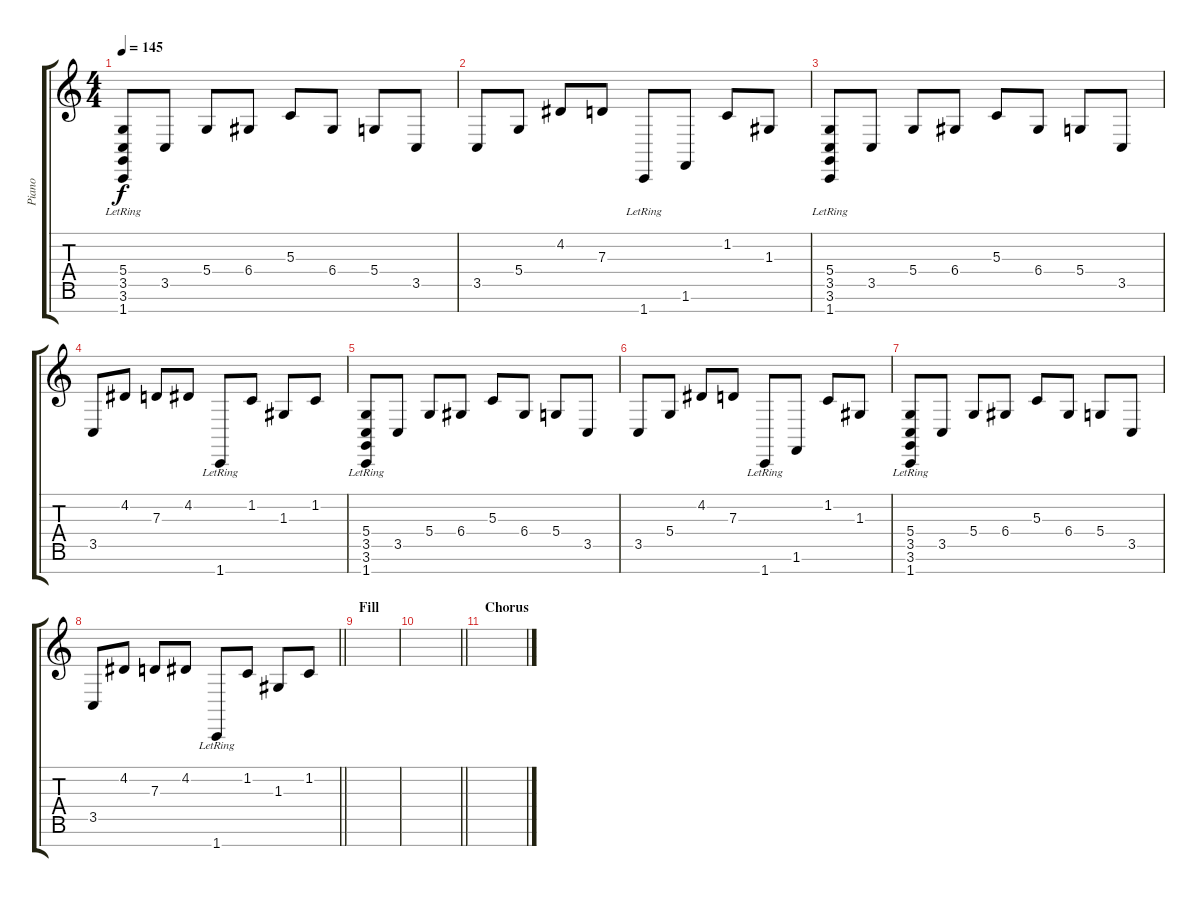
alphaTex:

\track ("Piano" "Piano") {instrument brightacousticpiano}
\staff {score tabs}
\tuning (E4 B3 G3 D3 A2 E2 B1) {hide}
\ts (4 4)
\tempo 145
\clef g2
\ks c
(5.4{lr} 3.5{lr} 3.6{lr} 1.7{lr}).8{dy f} 3.5.8 5.4.8 6.4.8 5.3.8 6.4.8 5.4.8 3.5.8 |
3.5.8 5.4.8 4.2.8 7.3.8 1.7{lr}.8 1.6.8 1.2.8 1.3.8 |
(5.4{lr} 3.5{lr} 3.6{lr} 1.7{lr}).8 3.5.8 5.4.8 6.4.8 5.3.8 6.4.8 5.4.8 3.5.8 |
3.5.8 4.2.8 7.3.8 4.2.8 1.7{lr}.8 1.2.8 1.3.8 1.2.8 |
(5.4{lr} 3.5{lr} 3.6{lr} 1.7{lr}).8 3.5.8 5.4.8 6.4.8 5.3.8 6.4.8 5.4.8 3.5.8 |
3.5.8 5.4.8 4.2.8 7.3.8 1.7{lr}.8 1.6.8 1.2.8 1.3.8 |
(5.4{lr} 3.5{lr} 3.6{lr} 1.7{lr}).8 3.5.8 5.4.8 6.4.8 5.3.8 6.4.8 5.4.8 3.5.8 |
\barLineRight lightlight
3.5.8 4.2.8 7.3.8 4.2.8 1.7{lr}.8 1.2.8 1.3.8 1.2.8 |
\section ("" "Fill")
|
\barLineRight lightlight
|
\section ("" "Chorus")
